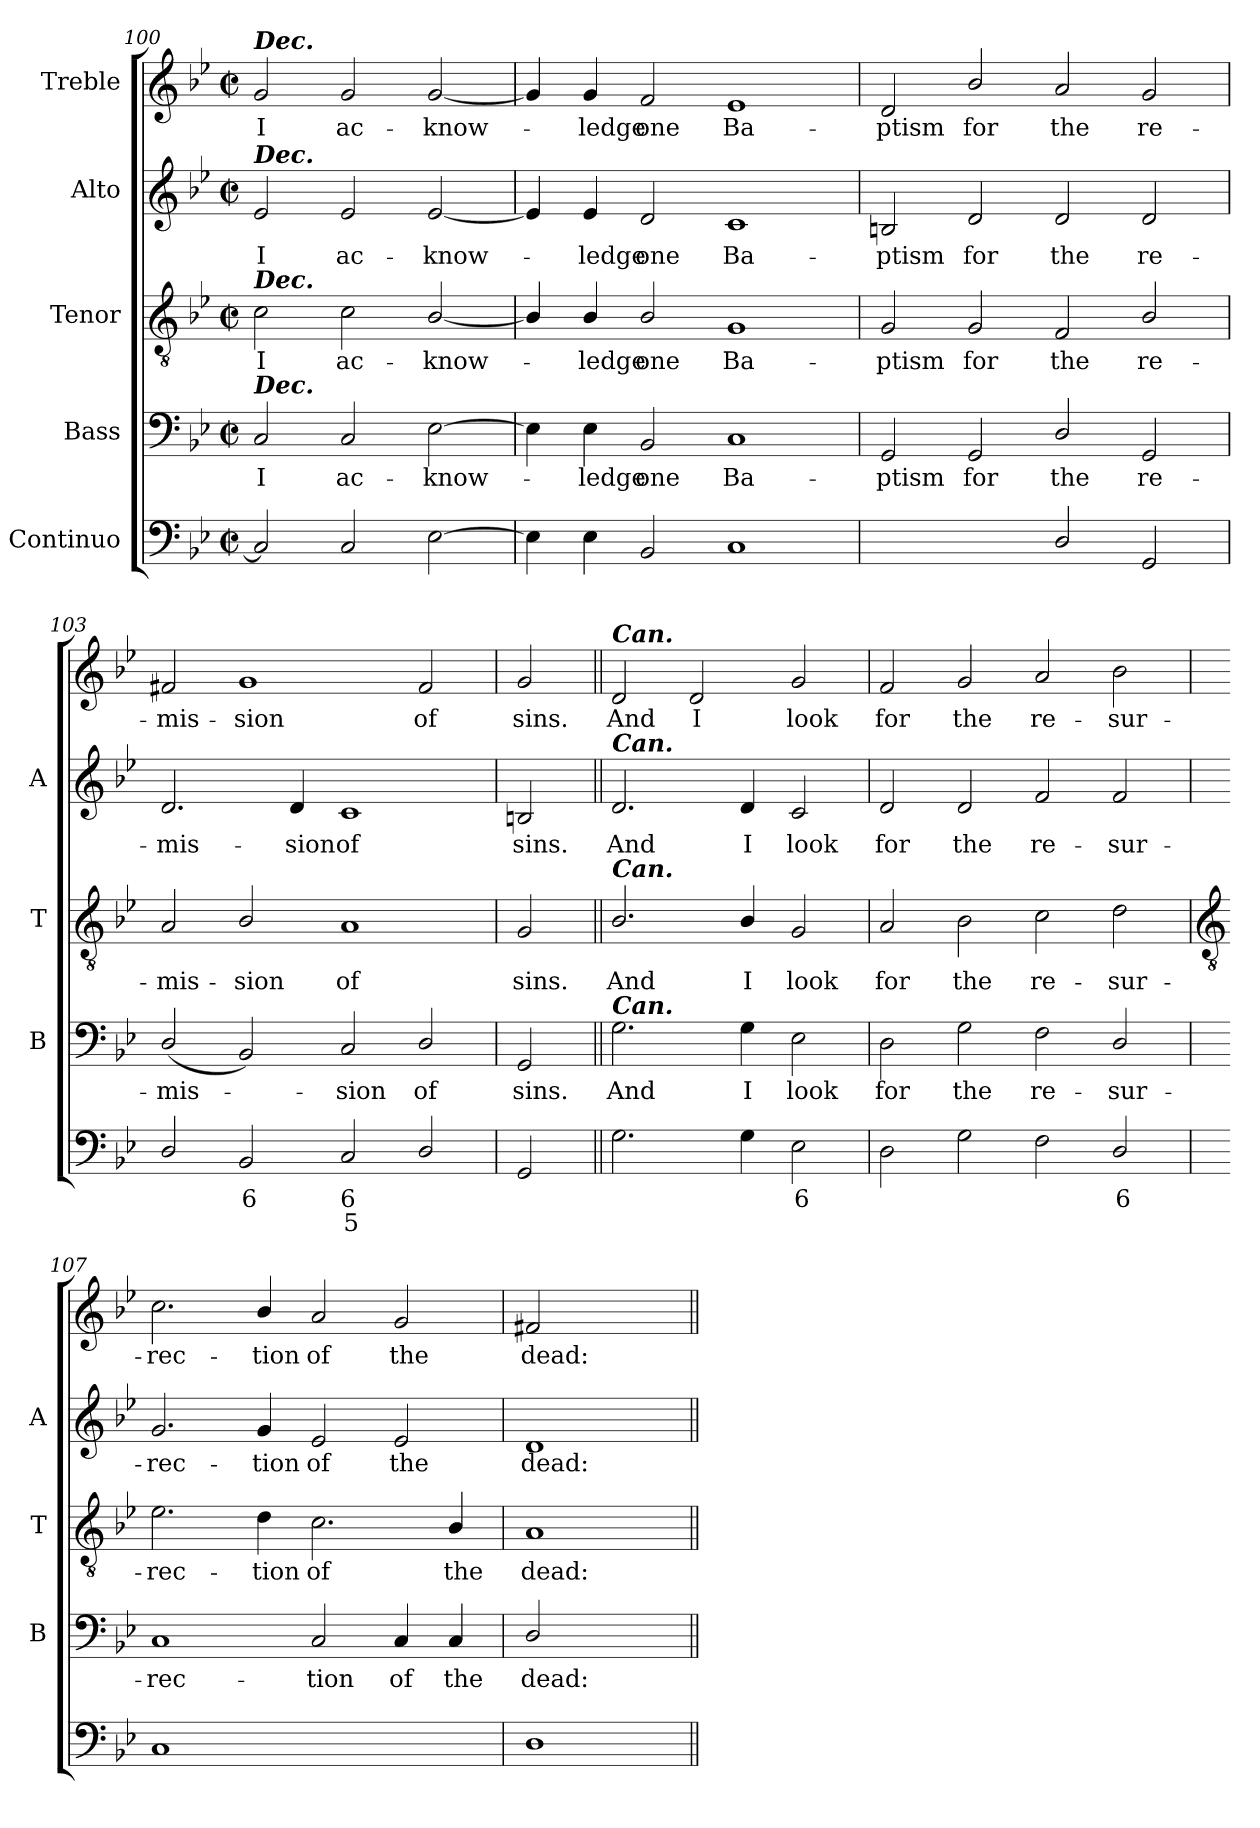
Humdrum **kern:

**kern	**text	**text	**kern	**text	**kern	**text	**kern	**text	**kern	**text
*part5	*part5	*part5	*part4	*part4	*part3	*part3	*part2	*part2	*part1	*part1
*staff5	*staff5	*staff5	*staff4	*staff4	*staff3	*staff3	*staff2	*staff2	*staff1	*staff1
*I"Continuo	*	*	*I"Bass	*	*I"Tenor	*	*I"Alto	*	*I"Treble	*
*	*	*	*I'B	*	*I'T	*	*I'A	*	*	*
!!LO:LB:g=z
*clefF4	*	*	*clefF4	*	*clefGv2	*	*clefG2	*	*clefG2	*
*k[b-e-]	*	*	*k[b-e-]	*	*k[b-e-]	*	*k[b-e-]	*	*k[b-e-]	*
*B-:	*	*	*B-:	*	*B-:	*	*B-:	*	*B-:	*
*M4/2	*	*	*M4/2	*	*M4/2	*	*M4/2	*	*M4/2	*
*met(c|)	*	*	*met(c|)	*	*met(c|)	*	*met(c|)	*	*met(c|)	*
=100	=100	=100	=100	=100	=100	=100	=100	=100	=100	=100
!	!	!	!	!	!	!	!	!	!LO:TX:a:Bi:t=Dec.	!
!	!	!	!	!	!	!	!LO:TX:a:Bi:t=Dec.	!	!	!
!	!	!	!	!	!LO:TX:a:Bi:t=Dec.	!	!	!	!	!
!	!	!	!LO:TX:a:Bi:t=Dec.	!	!	!	!	!	!	!
!	!	!	!	!LO:LY:b	!	!LO:LY:b	!	!LO:LY:b	!	!LO:LY:b
2C]	.	.	2C	I	2c	I	2e-	I	2g	I
!	!	!	!	!LO:LY:b	!	!LO:LY:b	!	!LO:LY:b	!	!LO:LY:b
2C	.	.	2C	ac-	2c	ac-	2e-	ac-	2g	ac-
!	!	!	!	!LO:LY:b	!	!LO:LY:b	!	!LO:LY:b	!	!LO:LY:b
[2E-	.	.	[2E-	-know-	[2B-/	-know-	[2e-	-know-	[2g	-know-
=101	=101	=101	=101	=101	=101	=101	=101	=101	=101	=101
4E-]	.	.	4E-]	.	4B-/]	.	4e-]	.	4g]	.
!	!	!	!	!LO:LY:b	!	!LO:LY:b	!	!LO:LY:b	!	!LO:LY:b
4E-	.	.	4E-	ledge	4B-/	ledge	4e-	ledge	4g	ledge
!	!	!	!	!LO:LY:b	!	!LO:LY:b	!	!LO:LY:b	!	!LO:LY:b
2BB-	.	.	2BB-	one	2B-/	one	2d	one	2f	one
!	!	!	!	!LO:LY:b	!	!LO:LY:b	!	!LO:LY:b	!	!LO:LY:b
1C	.	.	1C	Ba-	1G	Ba-	1c	Ba-	1e-	Ba-
=102	=102	=102	=102	=102	=102	=102	=102	=102	=102	=102
!	!	!	!	!LO:LY:b	!	!LO:LY:b	!	!LO:LY:b	!	!LO:LY:b
[2GGyy	.	.	2GG	-ptism	2G	-ptism	2Bn	-ptism	2d	-ptism
!	!	!	!	!LO:LY:b	!	!LO:LY:b	!	!LO:LY:b	!	!LO:LY:b
2GGyy]	.	.	2GG	for	2G	for	2d	for	2b-/	for
!	!	!	!	!LO:LY:b	!	!LO:LY:b	!	!LO:LY:b	!	!LO:LY:b
2D/	.	.	2D/	the	2F	the	2d	the	2a	the
!	!	!	!	!LO:LY:b	!	!LO:LY:b	!	!LO:LY:b	!	!LO:LY:b
2GG	.	.	2GG	re-	2B-/	re-	2d	re-	2g	re-
=103	=103	=103	=103	=103	=103	=103	=103	=103	=103	=103
!	!	!	!	!LO:LY:b	!	!LO:LY:b	!	!LO:LY:b	!	!LO:LY:b
2D/	.	.	(<2D/	-mis-	2A	-mis-	2.d	-mis-	2f#X	-mis-
!	!LO:LY:b	!	!	!	!	!LO:LY:b	!	!	!	!LO:LY:b
2BB-	6	.	2BB-)	.	2B-/	-sion	.	.	1g	-sion
!	!	!	!	!	!	!	!	!LO:LY:b	!	!
.	.	.	.	.	.	.	4d	-sion	.	.
!	!LO:LY:b	!LO:LY:b	!	!LO:LY:b	!	!LO:LY:b	!	!LO:LY:b	!	!
2C	6	5	2C	sion	1A	of	1c	of	.	.
!	!	!	!	!LO:LY:b	!	!	!	!	!	!LO:LY:b
2D/	.	.	2D/	of	.	.	.	.	2f#	of
=104	=104	=104	=104	=104	=104	=104	=104	=104	=104	=104
!	!	!	!	!LO:LY:b	!	!LO:LY:b	!	!LO:LY:b	!	!LO:LY:b
2GG	.	.	2GG	sins.	2G	sins.	2Bn	sins.	2g	sins.
=105||	=105||	=105||	=105||	=105||	=105||	=105||	=105||	=105||	=105||	=105||
!	!	!	!	!	!	!	!	!	!LO:TX:a:Bi:t=Can.	!
!	!	!	!	!	!	!	!LO:TX:a:Bi:t=Can.	!	!	!
!	!	!	!	!	!LO:TX:a:Bi:t=Can.	!	!	!	!	!
!	!	!	!LO:TX:a:Bi:t=Can.	!	!	!	!	!	!	!
!	!	!	!	!LO:LY:b	!	!LO:LY:b	!	!LO:LY:b	!	!LO:LY:b
2.G	.	.	2.G	And	2.B-/	And	2.d	And	2d	And
!	!	!	!	!	!	!	!	!	!	!LO:LY:b
.	.	.	.	.	.	.	.	.	2d	I
!	!	!	!	!LO:LY:b	!	!LO:LY:b	!	!LO:LY:b	!	!
4G	.	.	4G	I	4B-/	I	4d	I	.	.
!	!LO:LY:b	!	!	!LO:LY:b	!	!LO:LY:b	!	!LO:LY:b	!	!LO:LY:b
2E-	6	.	2E-	look	2G	look	2c	look	2g	look
=106	=106	=106	=106	=106	=106	=106	=106	=106	=106	=106
!	!	!	!	!LO:LY:b	!	!LO:LY:b	!	!LO:LY:b	!	!LO:LY:b
2D	.	.	2D	for	2A	for	2d	for	2f	for
!	!	!	!	!LO:LY:b	!	!LO:LY:b	!	!LO:LY:b	!	!LO:LY:b
2G	.	.	2G	the	2B-	the	2d	the	2g	the
!	!	!	!	!LO:LY:b	!	!LO:LY:b	!	!LO:LY:b	!	!LO:LY:b
2F	.	.	2F	re-	2c	re-	2f	re-	2a	re-
!	!LO:LY:b	!	!	!LO:LY:b	!	!LO:LY:b	!	!LO:LY:b	!	!LO:LY:b
2D/	6	.	2D/	-sur-	2d	-sur-	2f	-sur-	2b-	-sur-
!!LO:LB:g=z
=107	=107	=107	=107	=107	=107	=107	=107	=107	=107	=107
*	*	*	*	*	*clefGv2	*	*	*	*	*
!	!	!	!	!LO:LY:b	!	!LO:LY:b	!	!LO:LY:b	!	!LO:LY:b
1C	.	.	1C	-rec-	2.e-	-rec-	2.g	-rec-	2.cc	-rec-
!	!	!	!	!	!	!LO:LY:b	!	!LO:LY:b	!	!LO:LY:b
.	.	.	.	.	4d	-tion	4g	-tion	4b-/	-tion
!	!LO:LY:b	!	!	!LO:LY:b	!	!LO:LY:b	!	!LO:LY:b	!	!LO:LY:b
[2Cyy	6	.	2C	-tion	2.c	of	2e-	of	2a	of
!	!LO:LY:b	!	!	!LO:LY:b	!	!	!	!LO:LY:b	!	!LO:LY:b
2Cyy]	5	.	4C	of	.	.	2e-	the	2g	the
!	!	!	!	!LO:LY:b	!	!LO:LY:b	!	!	!	!
.	.	.	4C	the	4B-/	the	.	.	.	.
=108	=108	=108	=108	=108	=108	=108	=108	=108	=108	=108
!	!	!	!	!LO:LY:b	!	!LO:LY:b	!	!LO:LY:b	!	!LO:LY:b
1D/	.	.	2D/	dead:	1A	dead:	1d	dead:	2f#X	dead:
.	.	.	2ryy	.	.	.	.	.	2ryy	.
=||	=||	=||	=||	=||	=||	=||	=||	=||	=||	=||
*-	*-	*-	*-	*-	*-	*-	*-	*-	*-	*-
